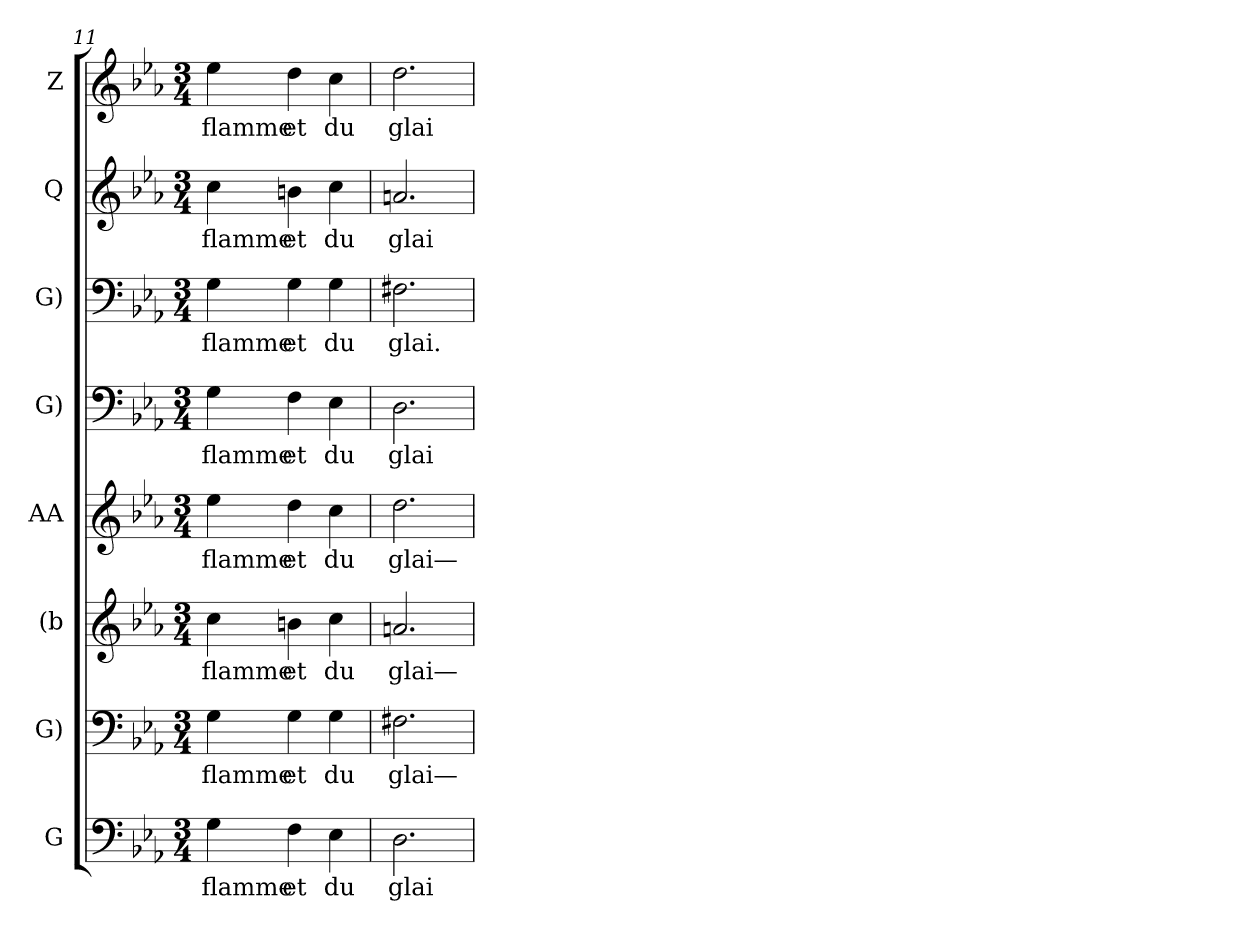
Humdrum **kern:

**kern	**text	**kern	**text	**kern	**text	**kern	**text	**kern	**text	**kern	**text	**kern	**text	**kern	**text
*part8	*part8	*part7	*part7	*part6	*part6	*part5	*part5	*part4	*part4	*part3	*part3	*part2	*part2	*part1	*part1
*staff8	*staff8	*staff7	*staff7	*staff6	*staff6	*staff5	*staff5	*staff4	*staff4	*staff3	*staff3	*staff2	*staff2	*staff1	*staff1
*I"G	*	*I"G)	*	*I"(b	*	*I"AA	*	*I"G)	*	*I"G)	*	*I"Q	*	*I"Z	*
*clefF4	*	*clefF4	*	*clefG2	*	*clefG2	*	*clefF4	*	*clefF4	*	*clefG2	*	*clefG2	*
*k[b-e-a-]	*	*k[b-e-a-]	*	*k[b-e-a-]	*	*k[b-e-a-]	*	*k[b-e-a-]	*	*k[b-e-a-]	*	*k[b-e-a-]	*	*k[b-e-a-]	*
*M3/4	*	*M3/4	*	*M3/4	*	*M3/4	*	*M3/4	*	*M3/4	*	*M3/4	*	*M3/4	*
=11	=11	=11	=11	=11	=11	=11	=11	=11	=11	=11	=11	=11	=11	=11	=11
4Gi\	flamme	4Gi\	flamme	4cci\	flamme	4ee-i\	flamme	4Gi\	flamme	4Gi\	flamme	4cci\	flamme	4ee-i\	flamme
4Fi\	et	4Gi\	et	4bni\	et	4ddi\	et	4Fi\	et	4Gi\	et	4bni\	et	4ddi\	et
4E-i\	du	4Gi\	du	4cci\	du	4cci\	du	4E-i\	du	4Gi\	du	4cci\	du	4cci\	du
=12	=12	=12	=12	=12	=12	=12	=12	=12	=12	=12	=12	=12	=12	=12	=12
2.Di\	glai-	2.F#Xi\	glai—	2.ani/	glai—	2.ddi\	glai—	2.Di\	glai	2.F#Xi\	glai.	2.ani/	glai	2.ddi\	glai
=	=	=	=	=	=	=	=	=	=	=	=	=	=	=	=
*-	*-	*-	*-	*-	*-	*-	*-	*-	*-	*-	*-	*-	*-	*-	*-
